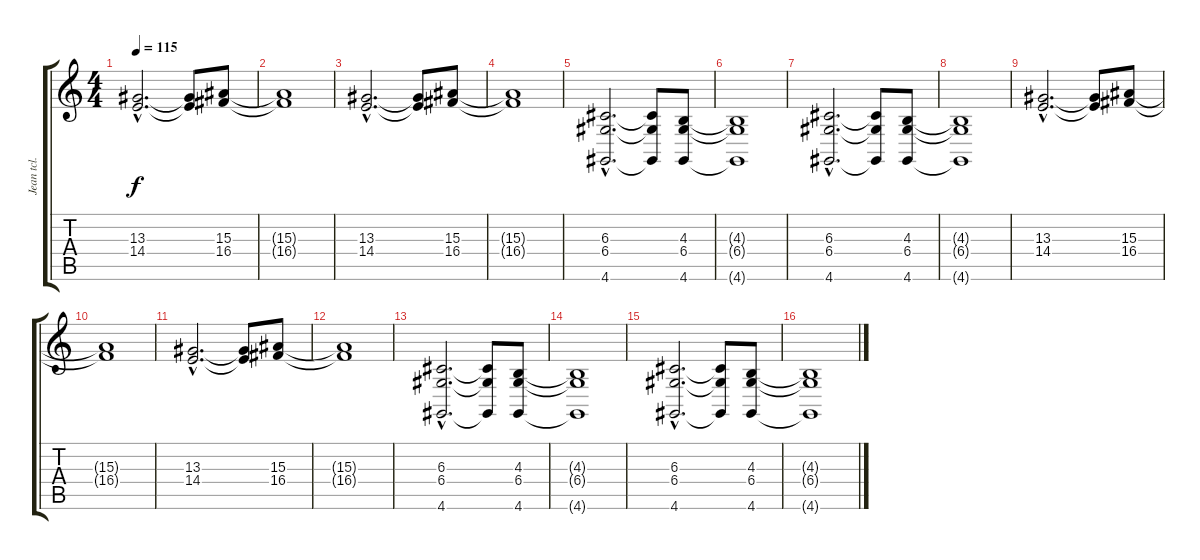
\track ("Jean tcl. 1" "Jean tcl. ") {instrument stringensemble1}
\staff {score tabs}
\tuning (E4 B3 G3 D3 A2 E2) {hide}
\ts (4 4)
\tempo 115
\clef g2
\ks c
(13.3{hac} 14.4{hac}).2{d dy f instrument stringensemble1} (13.3{t} 14.4{t}).8 (15.3 16.4).8 |
(15.3{t} 16.4{t}).1 |
(13.3{hac} 14.4{hac}).2{d} (13.3{t} 14.4{t}).8 (15.3 16.4).8 |
(15.3{t} 16.4{t}).1 |
(6.3{hac} 6.4{hac} 4.6{hac}).2{d} (6.3{t} 6.4{t} 4.6{t}).8 (4.3 6.4 4.6).8 |
(4.3{t} 6.4{t} 4.6{t}).1 |
(6.3{hac} 6.4{hac} 4.6{hac}).2{d} (6.3{t} 6.4{t} 4.6{t}).8 (4.3 6.4 4.6).8 |
(4.3{t} 6.4{t} 4.6{t}).1 |
(13.3{hac} 14.4{hac}).2{d} (13.3{t} 14.4{t}).8 (15.3 16.4).8 |
(15.3{t} 16.4{t}).1 |
(13.3{hac} 14.4{hac}).2{d} (13.3{t} 14.4{t}).8 (15.3 16.4).8 |
(15.3{t} 16.4{t}).1 |
(6.3{hac} 6.4{hac} 4.6{hac}).2{d} (6.3{t} 6.4{t} 4.6{t}).8 (4.3 6.4 4.6).8 |
(4.3{t} 6.4{t} 4.6{t}).1 |
(6.3{hac} 6.4{hac} 4.6{hac}).2{d} (6.3{t} 6.4{t} 4.6{t}).8 (4.3 6.4 4.6).8 |
(4.3{t} 6.4{t} 4.6{t}).1
